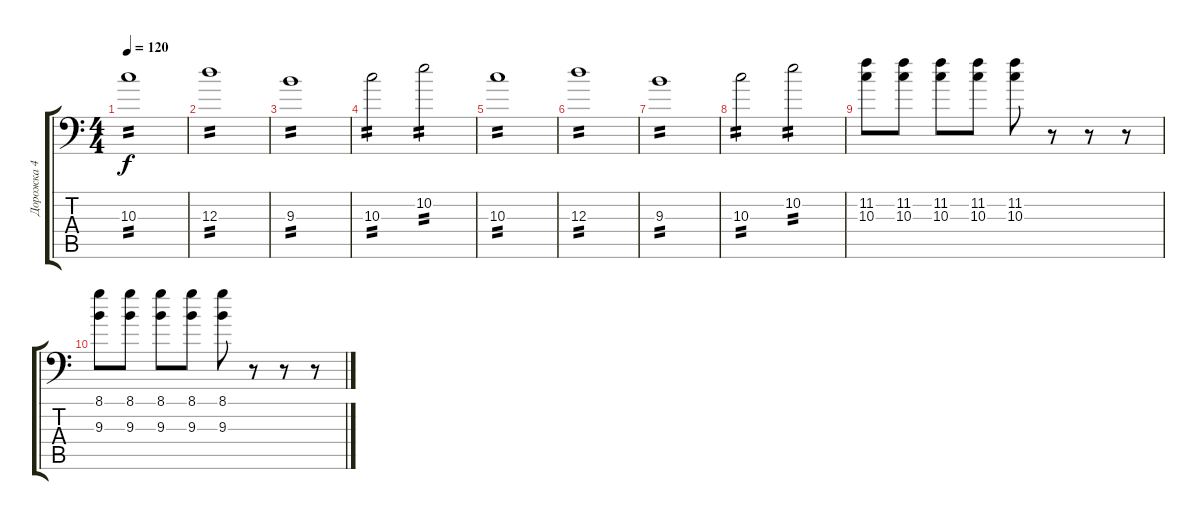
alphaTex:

\track ("Дорожка 4" "Дорожка 4") {instrument distortionguitar}
\staff {score tabs}
\tuning (B3 Gb3 D3 A2 E2 A1) {hide}
\ts (4 4)
\tempo 120
\clef f4
\ks c
10.3.1{tp 2 dy f} |
12.3.1{tp 2} |
9.3.1{tp 2} |
10.3.2{tp 2} 10.2.2{tp 2} |
10.3.1{tp 2} |
12.3.1{tp 2} |
9.3.1{tp 2} |
10.3.2{tp 2} 10.2.2{tp 2} |
(11.2 10.3).8 (11.2 10.3).8 (11.2 10.3).8 (11.2 10.3).8 (11.2 10.3).8 r.8 r.8 r.8 |
(8.1 9.3).8 (8.1 9.3).8 (8.1 9.3).8 (8.1 9.3).8 (8.1 9.3).8 r.8 r.8 r.8
